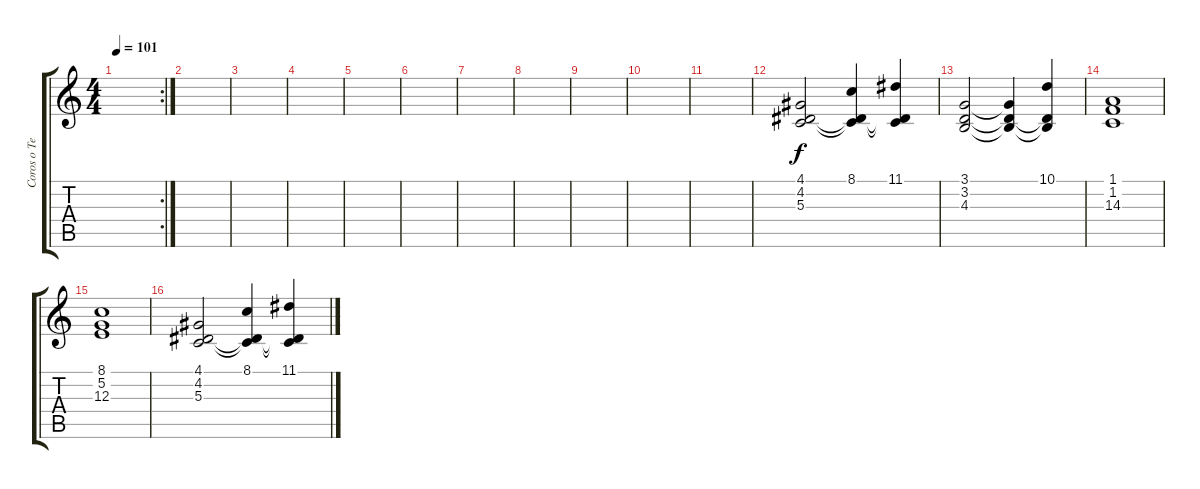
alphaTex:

\track ("Coros o Teclado" "Coros o Te") {instrument voiceoohs}
\staff {score tabs}
\tuning (E4 B3 G3 D3 A2 E2) {hide}
\rc 2
\ts (4 4)
\tempo 101
\clef g2
\ks c
|
|
|
|
|
|
|
|
|
|
|
(4.1 4.2 5.3).2 (8.1 4.2{t} 5.3{t}).4 (11.1 4.2{t} 5.3{t}).4 |
(3.1 3.2 4.3).2 (3.1{t} 3.2{t} 4.3{t}).4 (10.1 3.2{t} 4.3{t}).4 |
(1.1 1.2 14.3).1 |
(8.1 5.2 12.3).1 |
(4.1 4.2 5.3).2 (8.1 4.2{t} 5.3{t}).4 (11.1 4.2{t} 5.3{t}).4
